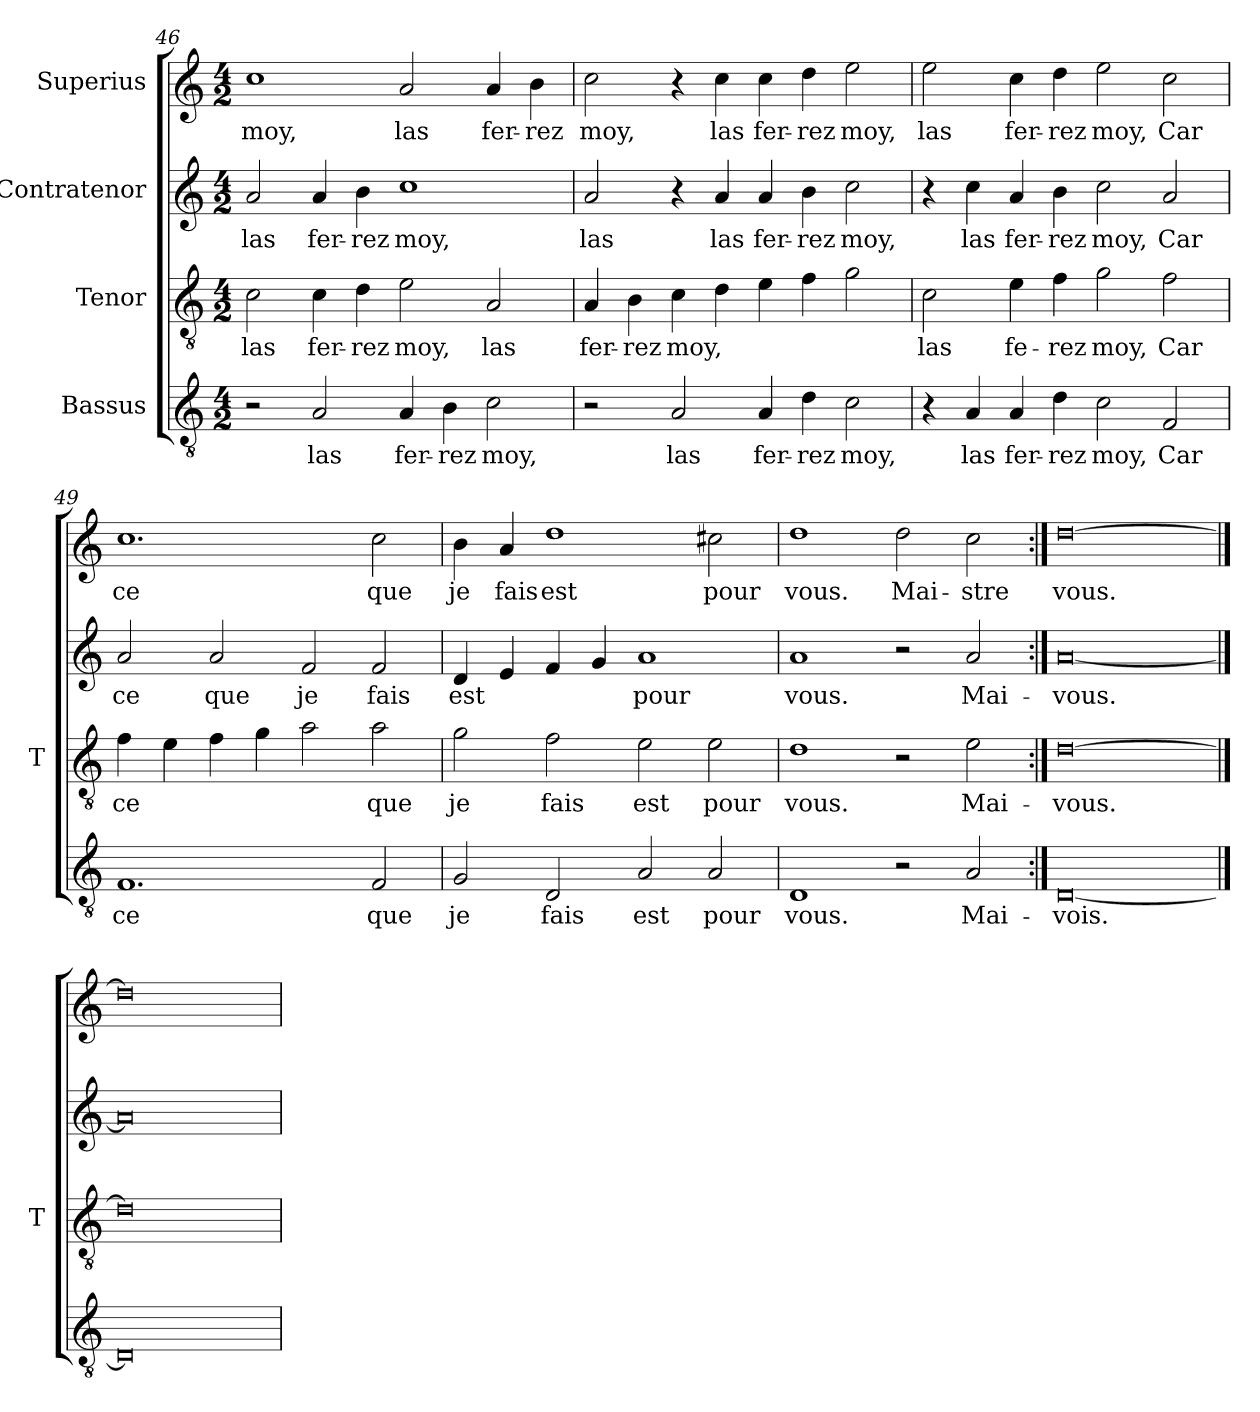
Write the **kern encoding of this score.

**kern	**text	**kern	**text	**kern	**text	**kern	**text
*part4	*part4	*part3	*part3	*part2	*part2	*part1	*part1
*staff4	*staff4	*staff3	*staff3	*staff2	*staff2	*staff1	*staff1
*I"Bassus	*	*I"Tenor	*	*I"Contratenor	*	*I"Superius	*
*	*	*I'T	*	*	*	*	*
*clefGv2	*	*clefGv2	*	*clefG2	*	*clefG2	*
*k[]	*	*k[]	*	*k[]	*	*k[]	*
*M4/2	*	*M4/2	*	*M4/2	*	*M4/2	*
=46	=46	=46	=46	=46	=46	=46	=46
2r	.	2c	-las	2a	-las	1cc	-moy,
2A	-las	4c	fer-	4a	fer-	.	.
.	.	4d	-rez	4b	-rez	.	.
4A	fer-	2e	-moy,	1cc	-moy,	2a	-las
4B	-rez	.	.	.	.	.	.
2c	-moy,	2A	-las	.	.	4a	fer-
.	.	.	.	.	.	4b	-rez
=47	=47	=47	=47	=47	=47	=47	=47
2r	.	4A	fer-	2a	-las	2cc	-moy,
.	.	4B	-rez	.	.	.	.
2A	-las	4c	-moy,	4r	.	4r	.
.	.	4d	.	4a	-las	4cc	-las
4A	fer-	4e	.	4a	fer-	4cc	fer-
4d	-rez	4f	.	4b	-rez	4dd	-rez
2c	-moy,	2g	.	2cc	-moy,	2ee	-moy,
=48	=48	=48	=48	=48	=48	=48	=48
4r	.	2c	-las	4r	.	2ee	-las
4A	-las	.	.	4cc	-las	.	.
4A	fer-	4e	fe-	4a	fer-	4cc	fer-
4d	-rez	4f	-rez	4b	-rez	4dd	-rez
2c	-moy,	2g	-moy,	2cc	-moy,	2ee	-moy,
2F	-Car	2f	-Car	2a	-Car	2cc	-Car
=49	=49	=49	=49	=49	=49	=49	=49
1.F	-ce	4f	-ce	2a	-ce	1.cc	-ce
.	.	4e	.	.	.	.	.
.	.	4f	.	2a	-que	.	.
.	.	4g	.	.	.	.	.
.	.	2a	.	2f	-je	.	.
2F	-que	2a	-que	2f	-fais	2cc	-que
=50	=50	=50	=50	=50	=50	=50	=50
2G	-je	2g	-je	4d	-est	4b	-je
.	.	.	.	4e	.	4a	-fais
2D	-fais	2f	-fais	4f	.	1dd	-est
.	.	.	.	4g	.	.	.
2A	-est	2e	-est	1a	-pour	.	.
2A	-pour	2e	-pour	.	.	2cc#X	-pour
=51	=51	=51	=51	=51	=51	=51	=51
1D	-vous.	1d	-vous.	1a	-vous.	1dd	-vous.
2r	.	2r	.	2r	.	2dd	Mai-
2A	Mai-	2e	Mai-	2a	Mai-	2cc	-stre
=52:|!	=52:|!	=52:|!	=52:|!	=52:|!	=52:|!	=52:|!	=52:|!
[0D	-vois.	[0d	-vous.	[0a	-vous.	[0dd	-vous.
==53	==53	==53	==53	==53	==53	==53	==53
0D]	.	0d]	.	0a]	.	0dd]	.
=	=	=	=	=	=	=	=
*-	*-	*-	*-	*-	*-	*-	*-
